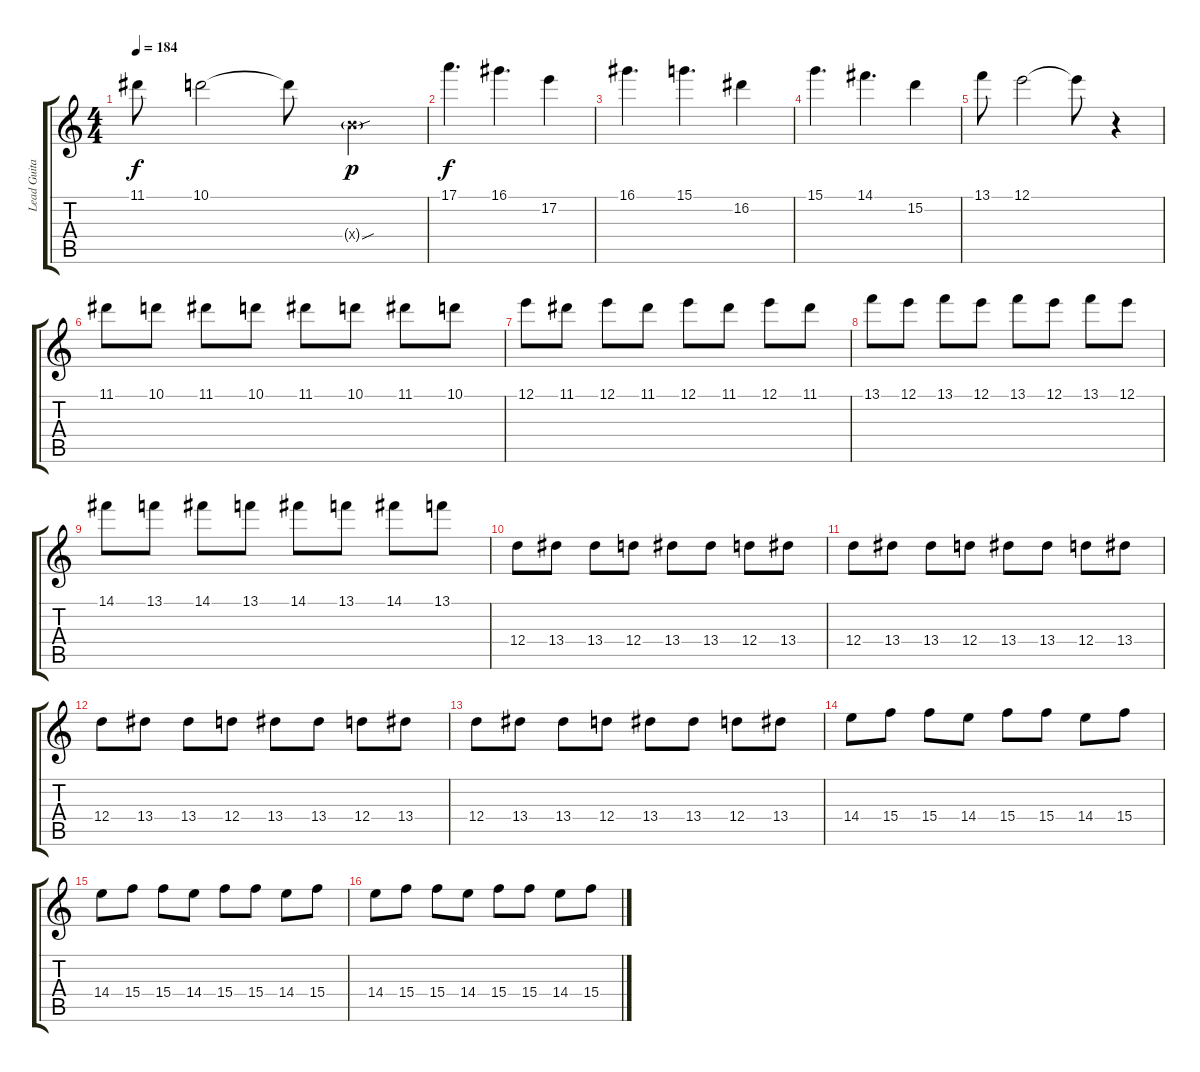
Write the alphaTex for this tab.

\track ("Lead Guitar 1" "Lead Guita") {instrument distortionguitar}
\staff {score tabs}
\tuning (E4 B3 G3 D3 A2 E2) {hide}
\ts (4 4)
\tempo 184
\clef g2
\ks c
11.1.8{dy f} 10.1.2 10.1{t}.8 9.4{sou g x}.4{dy p} |
17.1.4{d dy f} 16.1.4{d} 17.2.4 |
16.1.4{d} 15.1.4{d} 16.2.4 |
15.1.4{d} 14.1.4{d} 15.2.4 |
13.1.8 12.1.2 12.1{t}.8 r.4 |
11.1.8 10.1.8 11.1.8 10.1.8 11.1.8 10.1.8 11.1.8 10.1.8 |
12.1.8 11.1.8 12.1.8 11.1.8 12.1.8 11.1.8 12.1.8 11.1.8 |
13.1.8 12.1.8 13.1.8 12.1.8 13.1.8 12.1.8 13.1.8 12.1.8 |
14.1.8 13.1.8 14.1.8 13.1.8 14.1.8 13.1.8 14.1.8 13.1.8 |
12.4.8 13.4.8 13.4.8 12.4.8 13.4.8 13.4.8 12.4.8 13.4.8 |
12.4.8 13.4.8 13.4.8 12.4.8 13.4.8 13.4.8 12.4.8 13.4.8 |
12.4.8 13.4.8 13.4.8 12.4.8 13.4.8 13.4.8 12.4.8 13.4.8 |
12.4.8 13.4.8 13.4.8 12.4.8 13.4.8 13.4.8 12.4.8 13.4.8 |
14.4.8 15.4.8 15.4.8 14.4.8 15.4.8 15.4.8 14.4.8 15.4.8 |
14.4.8 15.4.8 15.4.8 14.4.8 15.4.8 15.4.8 14.4.8 15.4.8 |
14.4.8 15.4.8 15.4.8 14.4.8 15.4.8 15.4.8 14.4.8 15.4.8
